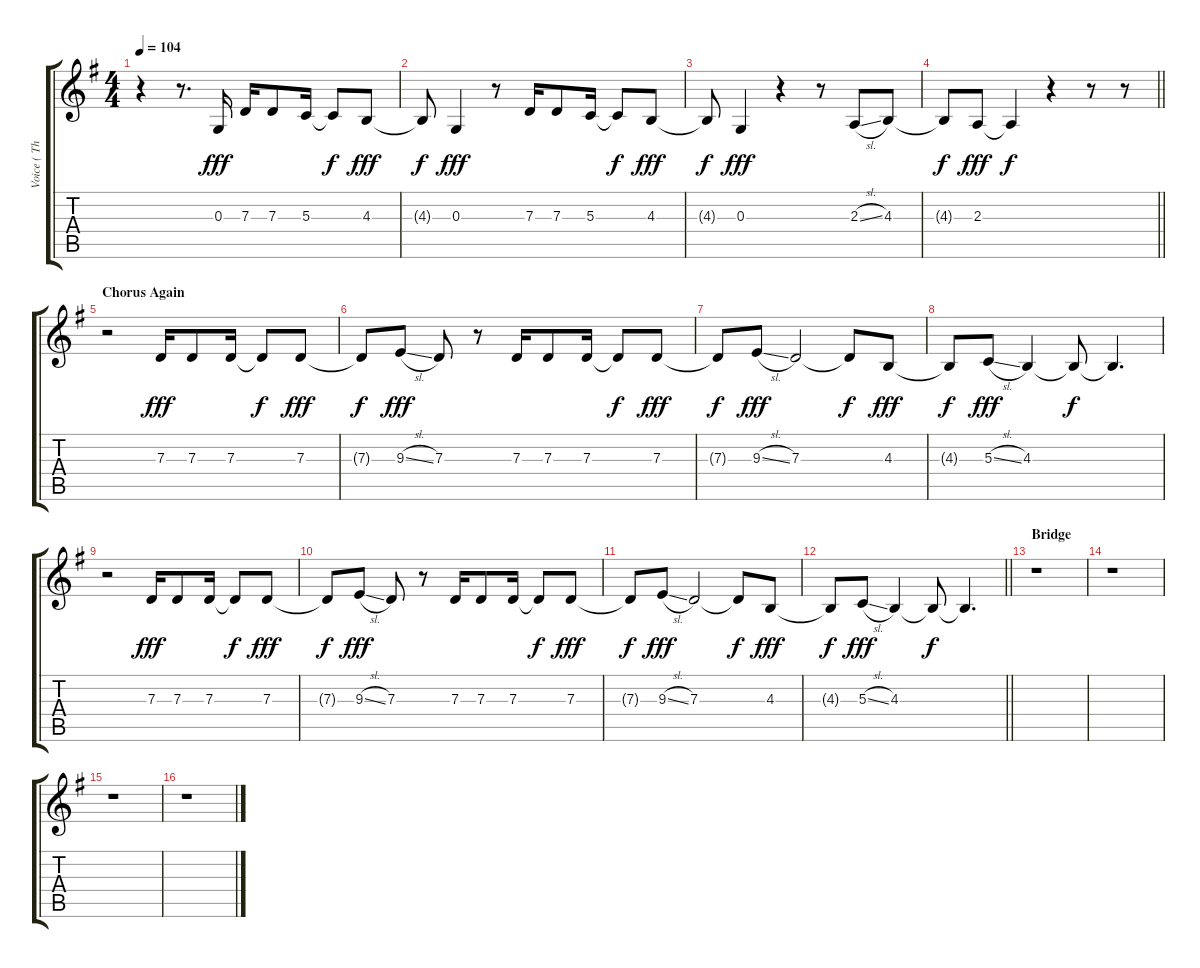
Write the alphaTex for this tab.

\track ("Voice ( Thom Yorke )" "Voice ( Th") {instrument lead1square}
\staff {score tabs}
\tuning (E4 B3 G3 D3 A2 E2) {hide}
\ts (4 4)
\tempo 104
\clef g2
\ks eminor
r.4{dy f} r.8{d} 0.3.16{dy fff} 7.3.16 7.3.8 5.3.16 5.3{t}.8{dy f} 4.3.8{dy fff} |
4.3{t}.8{dy f} 0.3.4{dy fff} r.8 7.3.16 7.3.8 5.3.16 5.3{t}.8{dy f} 4.3.8{dy fff} |
4.3{t}.8{dy f} 0.3.4{dy fff} r.4 r.8 2.3{sl}.8 4.3.8 |
\barLineRight lightlight
4.3{t}.8{dy f} 2.3.8{dy fff} 2.3{t}.4{dy f} r.4 r.8 r.8 |
\section ("" "Chorus Again")
r.2 7.3.16{dy fff} 7.3.8 7.3.16 7.3{t}.8{dy f} 7.3.8{dy fff} |
7.3{t}.8{dy f} 9.3{sl}.8{dy fff} 7.3.8 r.8 7.3.16 7.3.8 7.3.16 7.3{t}.8{dy f} 7.3.8{dy fff} |
7.3{t}.8{dy f} 9.3{sl}.8{dy fff} 7.3.2 7.3{t}.8{dy f} 4.3.8{dy fff} |
4.3{t}.8{dy f} 5.3{sl}.8{dy fff} 4.3.4 4.3{t}.8{dy f} 4.3{t}.4{d} |
r.2 7.3.16{dy fff} 7.3.8 7.3.16 7.3{t}.8{dy f} 7.3.8{dy fff} |
7.3{t}.8{dy f} 9.3{sl}.8{dy fff} 7.3.8 r.8 7.3.16 7.3.8 7.3.16 7.3{t}.8{dy f} 7.3.8{dy fff} |
7.3{t}.8{dy f} 9.3{sl}.8{dy fff} 7.3.2 7.3{t}.8{dy f} 4.3.8{dy fff} |
\barLineRight lightlight
4.3{t}.8{dy f} 5.3{sl}.8{dy fff} 4.3.4 4.3{t}.8{dy f} 4.3{t}.4{d} |
\section ("" "Bridge")
r.1 |
r.1 |
r.1 |
r.1
